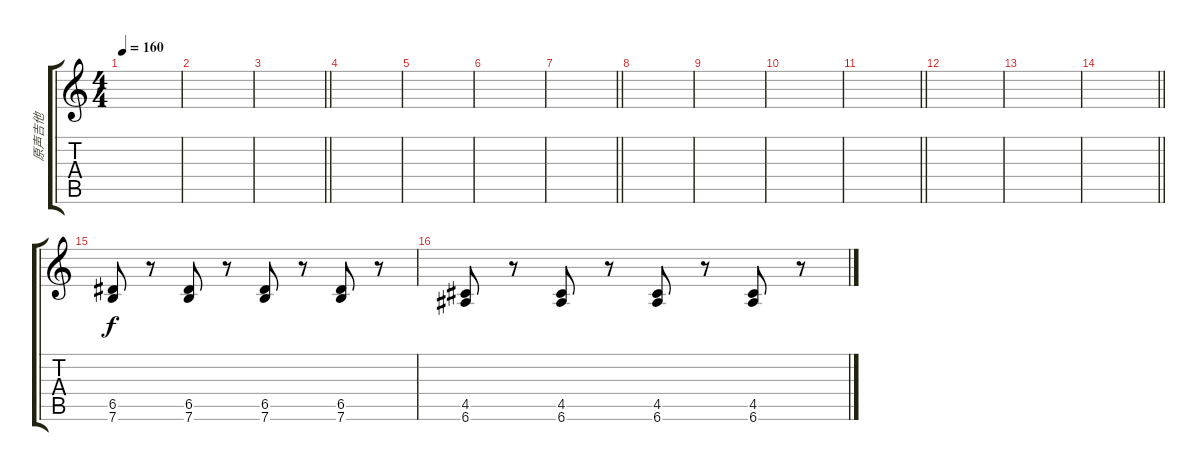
\track ("原声吉他" "原声吉他") {instrument acousticguitarsteel}
\staff {score tabs}
\tuning (E4 B3 G3 D3 A2 E2) {hide}
\ts (4 4)
\tempo 160
\clef g2
\ks c
|
|
\barLineRight lightlight
|
|
|
|
\barLineRight lightlight
|
|
|
|
\barLineRight lightlight
|
|
|
\barLineRight lightlight
|
\section ("" "")
(6.5 7.6).8 r.8 (6.5 7.6).8 r.8 (6.5 7.6).8 r.8 (6.5 7.6).8 r.8 |
(4.5 6.6).8 r.8 (4.5 6.6).8 r.8 (4.5 6.6).8 r.8 (4.5 6.6).8 r.8
